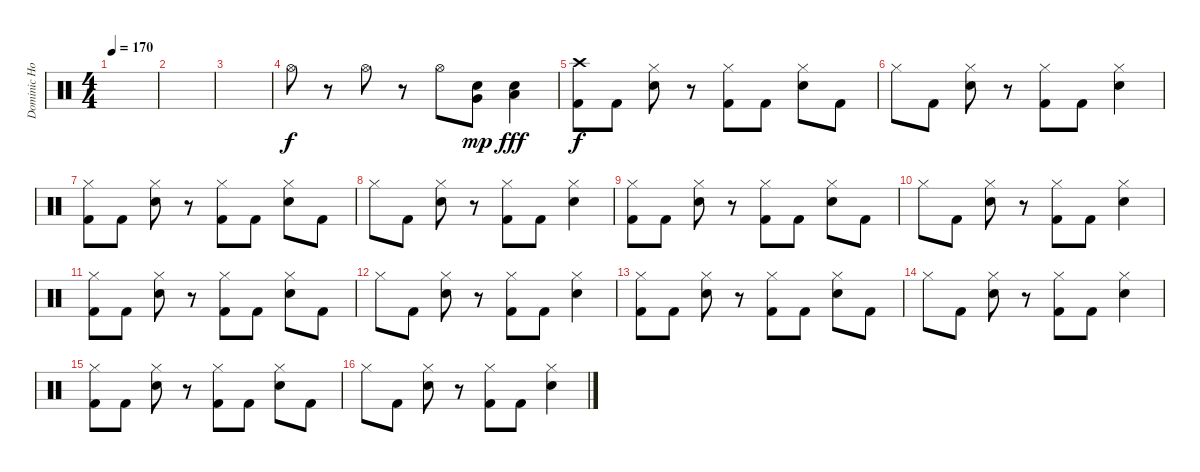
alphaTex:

\track ("Dominic Howard" "Dominic Ho") {instrument percussion}
\staff {score}
\articulation defaults
\ts (4 4)
\tempo 170
\clef neutral
\ks c
|
|
|
"Hi-Hat (open)".8 r.8 "Hi-Hat (open)".8 r.8 "Hi-Hat (open)".8 ("Electric Snare (hit)" "Very Low Tom (hit)").8{dy mp} ("Electric Snare (hit)" "Low Floor Tom (hit)").4{dy fff} |
("Crash high (hit)" "Kick (hit) 2").8{dy f} "Kick (hit) 2".8 ("Hi-Hat (closed)" "Electric Snare (hit)").8 r.8 ("Hi-Hat (closed)" "Kick (hit) 2").8 "Kick (hit) 2".8 ("Hi-Hat (closed)" "Electric Snare (hit)").8 "Kick (hit) 2".8 |
"Hi-Hat (closed)".8 "Kick (hit) 2".8 ("Hi-Hat (closed)" "Electric Snare (hit)").8 r.8 ("Hi-Hat (closed)" "Kick (hit) 2").8 "Kick (hit) 2".8 ("Hi-Hat (closed)" "Electric Snare (hit)").4 |
("Hi-Hat (closed)" "Kick (hit) 2").8 "Kick (hit) 2".8 ("Hi-Hat (closed)" "Electric Snare (hit)").8 r.8 ("Hi-Hat (closed)" "Kick (hit) 2").8 "Kick (hit) 2".8 ("Hi-Hat (closed)" "Electric Snare (hit)").8 "Kick (hit) 2".8 |
"Hi-Hat (closed)".8 "Kick (hit) 2".8 ("Hi-Hat (closed)" "Electric Snare (hit)").8 r.8 ("Hi-Hat (closed)" "Kick (hit) 2").8 "Kick (hit) 2".8 ("Hi-Hat (closed)" "Electric Snare (hit)").4 |
("Hi-Hat (closed)" "Kick (hit) 2").8 "Kick (hit) 2".8 ("Hi-Hat (closed)" "Electric Snare (hit)").8 r.8 ("Hi-Hat (closed)" "Kick (hit) 2").8 "Kick (hit) 2".8 ("Hi-Hat (closed)" "Electric Snare (hit)").8 "Kick (hit) 2".8 |
"Hi-Hat (closed)".8 "Kick (hit) 2".8 ("Hi-Hat (closed)" "Electric Snare (hit)").8 r.8 ("Hi-Hat (closed)" "Kick (hit) 2").8 "Kick (hit) 2".8 ("Hi-Hat (closed)" "Electric Snare (hit)").4 |
("Hi-Hat (closed)" "Kick (hit) 2").8 "Kick (hit) 2".8 ("Hi-Hat (closed)" "Electric Snare (hit)").8 r.8 ("Hi-Hat (closed)" "Kick (hit) 2").8 "Kick (hit) 2".8 ("Hi-Hat (closed)" "Electric Snare (hit)").8 "Kick (hit) 2".8 |
"Hi-Hat (closed)".8 "Kick (hit) 2".8 ("Hi-Hat (closed)" "Electric Snare (hit)").8 r.8 ("Hi-Hat (closed)" "Kick (hit) 2").8 "Kick (hit) 2".8 ("Hi-Hat (closed)" "Electric Snare (hit)").4 |
("Hi-Hat (closed)" "Kick (hit) 2").8 "Kick (hit) 2".8 ("Hi-Hat (closed)" "Electric Snare (hit)").8 r.8 ("Hi-Hat (closed)" "Kick (hit) 2").8 "Kick (hit) 2".8 ("Hi-Hat (closed)" "Electric Snare (hit)").8 "Kick (hit) 2".8 |
"Hi-Hat (closed)".8 "Kick (hit) 2".8 ("Hi-Hat (closed)" "Electric Snare (hit)").8 r.8 ("Hi-Hat (closed)" "Kick (hit) 2").8 "Kick (hit) 2".8 ("Hi-Hat (closed)" "Electric Snare (hit)").4 |
("Hi-Hat (closed)" "Kick (hit) 2").8 "Kick (hit) 2".8 ("Hi-Hat (closed)" "Electric Snare (hit)").8 r.8 ("Hi-Hat (closed)" "Kick (hit) 2").8 "Kick (hit) 2".8 ("Hi-Hat (closed)" "Electric Snare (hit)").8 "Kick (hit) 2".8 |
"Hi-Hat (closed)".8 "Kick (hit) 2".8 ("Hi-Hat (closed)" "Electric Snare (hit)").8 r.8 ("Hi-Hat (closed)" "Kick (hit) 2").8 "Kick (hit) 2".8 ("Hi-Hat (closed)" "Electric Snare (hit)").4
